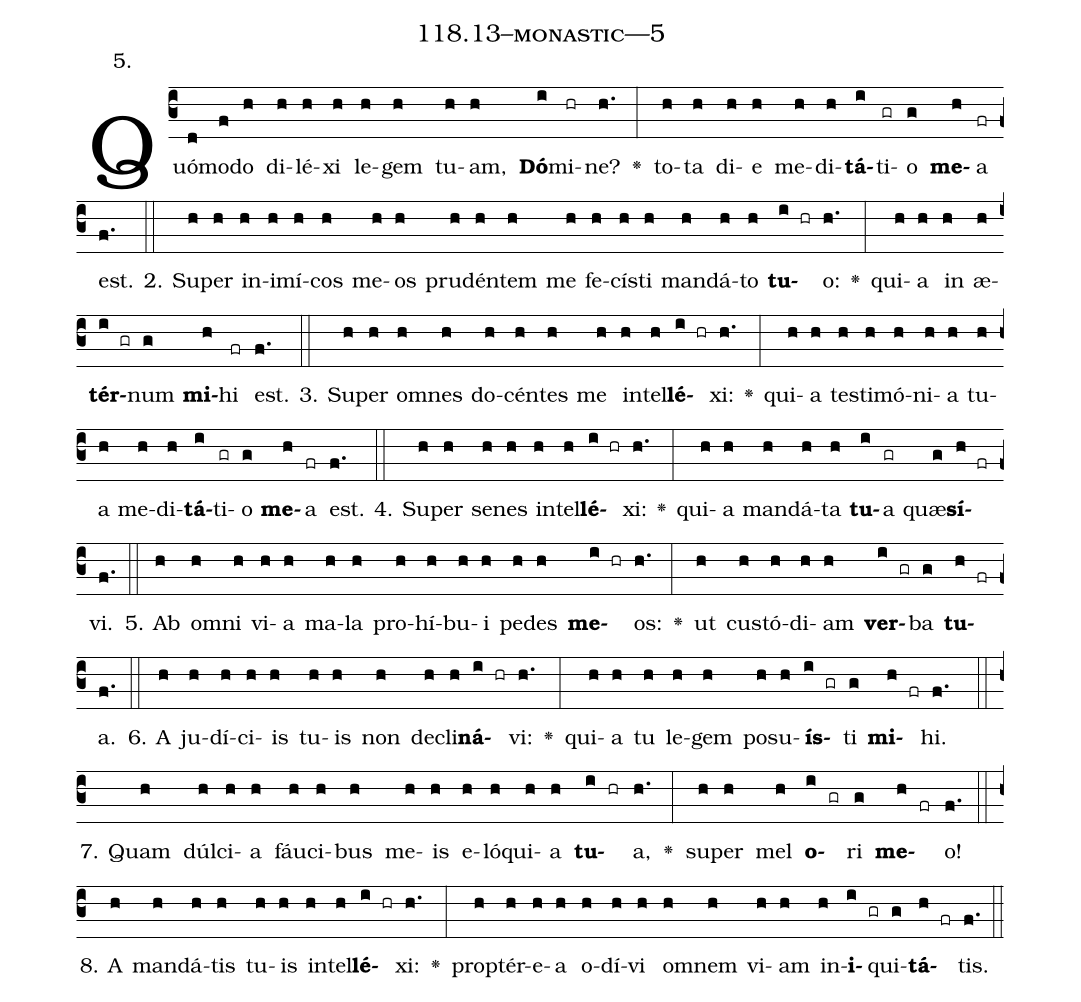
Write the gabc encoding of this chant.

name: 118.13--monastic---5;
annotation: 5.;
%%
(c3)Quó(d)mo(f)do(h) di(h)lé(h)xi(h) le(h)gem(h) tu(h)am,(h) <b>Dó</b>(i)mi(hr)ne?(h.) <v>\greheightstar</v>(:) to(h)ta(h) di(h)e(h) me(h)di(h)<b>tá</b>(i)ti(gr)o(g) <b>me</b>(h)a(fr) est.(f.) (::)
2. Su(h)per(h) in(h)i(h)mí(h)cos(h) me(h)os(h) pru(h)dén(h)tem(h) me(h) fe(h)cís(h)ti(h) man(h)dá(h)to(h) <b>tu</b>(i hr)o:(h.) <v>\greheightstar</v>(:) qui(h)a(h) in(h) æ(h)<b>tér</b>(i gr)num(g) <b>mi</b>(h)hi(fr) est.(f.) (::)
3. Su(h)per(h) om(h)nes(h) do(h)cén(h)tes(h) me(h) in(h)tel(h)<b>lé</b>(i hr)xi:(h.) <v>\greheightstar</v>(:) qui(h)a(h) tes(h)ti(h)mó(h)ni(h)a(h) tu(h)a(h) me(h)di(h)<b>tá</b>(i)ti(gr)o(g) <b>me</b>(h)a(fr) est.(f.) (::)
4. Su(h)per(h) se(h)nes(h) in(h)tel(h)<b>lé</b>(i hr)xi:(h.) <v>\greheightstar</v>(:) qui(h)a(h) man(h)dá(h)ta(h) <b>tu</b>(i)a(gr) quæ(g)<b>sí</b>(h fr)vi.(f.) (::)
5. Ab(h) om(h)ni(h) vi(h)a(h) ma(h)la(h) pro(h)hí(h)bu(h)i(h) pe(h)des(h) <b>me</b>(i hr)os:(h.) <v>\greheightstar</v>(:) ut(h) cus(h)tó(h)di(h)am(h) <b>ver</b>(i gr)ba(g) <b>tu</b>(h fr)a.(f.) (::)
6. A(h) ju(h)dí(h)ci(h)is(h) tu(h)is(h) non(h) de(h)cli(h)<b>ná</b>(i hr)vi:(h.) <v>\greheightstar</v>(:) qui(h)a(h) tu(h) le(h)gem(h) po(h)su(h)<b>ís</b>(i gr)ti(g) <b>mi</b>(h fr)hi.(f.) (::)
7. Quam(h) dúl(h)ci(h)a(h) fáu(h)ci(h)bus(h) me(h)is(h) e(h)ló(h)qui(h)a(h) <b>tu</b>(i hr)a,(h.) <v>\greheightstar</v>(:) su(h)per(h) mel(h) <b>o</b>(i gr)ri(g) <b>me</b>(h fr)o!(f.) (::)
8. A(h) man(h)dá(h)tis(h) tu(h)is(h) in(h)tel(h)<b>lé</b>(i hr)xi:(h.) <v>\greheightstar</v>(:) prop(h)tér(h)e(h)a(h) o(h)dí(h)vi(h) om(h)nem(h) vi(h)am(h) in(h)<b>i</b>(i gr)qui(g)<b>tá</b>(h fr)tis.(f.) (::)
